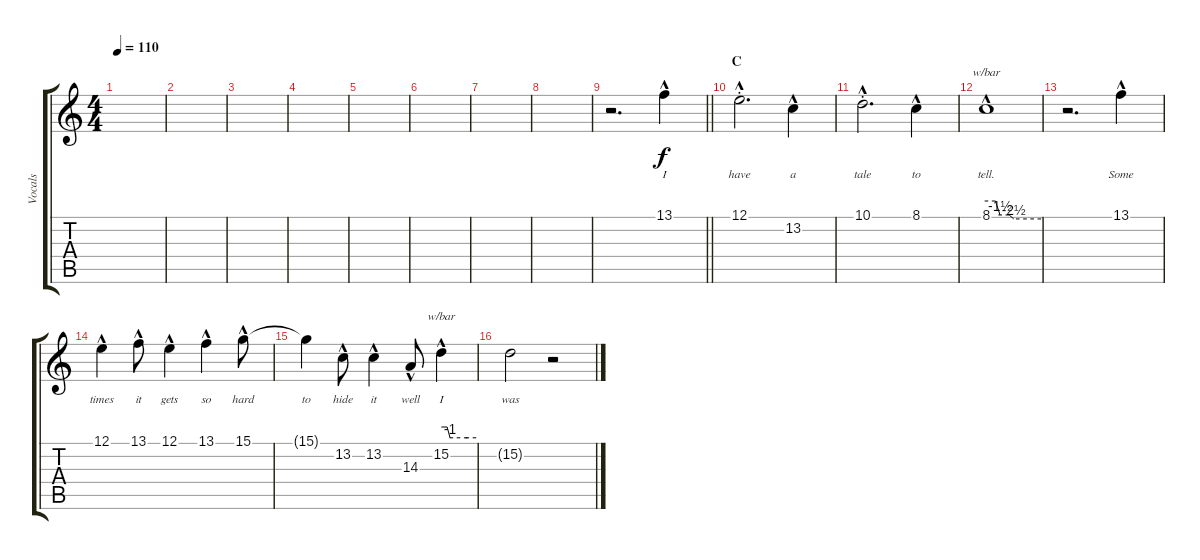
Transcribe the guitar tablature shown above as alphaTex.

\track ("Vocals" "Vocals") {instrument pad1newage}
\staff {score tabs}
\tuning (E4 B3 G3 D3 A2 E2) {hide}
\ts (4 4)
\tempo 110
\clef g2
\ks c
|
|
|
|
|
|
|
|
\barLineRight lightlight
r.2{d} 13.1{hac}.4{lyrics (0 "I") lyrics (1 "") lyrics (2 "") lyrics (3 "") lyrics (4 "")} |
\section ("" "C")
12.1{hac st}.2{d lyrics (0 "have") lyrics (1 "") lyrics (2 "") lyrics (3 "") lyrics (4 "")} 13.2{hac}.4{lyrics (0 "a") lyrics (1 "") lyrics (2 "") lyrics (3 "") lyrics (4 "")} |
10.1{hac st}.2{d lyrics (0 "tale") lyrics (1 "") lyrics (2 "") lyrics (3 "") lyrics (4 "")} 8.1{hac}.4{lyrics (0 "to") lyrics (1 "") lyrics (2 "") lyrics (3 "") lyrics (4 "")} |
8.1{hac}.1{tbe (custom default 0 0 10 0 15 -6 25 -6 30 -10 60 -10) lyrics (0 "tell.") lyrics (1 "") lyrics (2 "") lyrics (3 "") lyrics (4 "")} |
r.2{d} 13.1{hac}.4{lyrics (0 "Some") lyrics (1 "") lyrics (2 "") lyrics (3 "") lyrics (4 "")} |
12.1{hac}.4{lyrics (0 "times") lyrics (1 "") lyrics (2 "") lyrics (3 "") lyrics (4 "")} 13.1{hac}.8{lyrics (0 "it") lyrics (1 "") lyrics (2 "") lyrics (3 "") lyrics (4 "")} 12.1{hac}.4{lyrics (0 "gets") lyrics (1 "") lyrics (2 "") lyrics (3 "") lyrics (4 "")} 13.1{hac}.4{lyrics (0 "so") lyrics (1 "") lyrics (2 "") lyrics (3 "") lyrics (4 "")} 15.1{hac}.8{lyrics (0 "hard") lyrics (1 "") lyrics (2 "") lyrics (3 "") lyrics (4 "")} |
15.1{t}.4{lyrics (0 "to") lyrics (1 "") lyrics (2 "") lyrics (3 "") lyrics (4 "")} 13.2{hac}.8{lyrics (0 "hide") lyrics (1 "") lyrics (2 "") lyrics (3 "") lyrics (4 "")} 13.2{hac}.4{lyrics (0 "it") lyrics (1 "") lyrics (2 "") lyrics (3 "") lyrics (4 "")} 14.3{hac}.8{lyrics (0 "well") lyrics (1 "") lyrics (2 "") lyrics (3 "") lyrics (4 "")} 15.2{hac}.4{tbe (custom default 0 0 10 0 15 -4 45 -4 60 -4) lyrics (0 "I") lyrics (1 "") lyrics (2 "") lyrics (3 "") lyrics (4 "")} |
15.2{t}.2{lyrics (0 "was") lyrics (1 "") lyrics (2 "") lyrics (3 "") lyrics (4 "")} r.2
